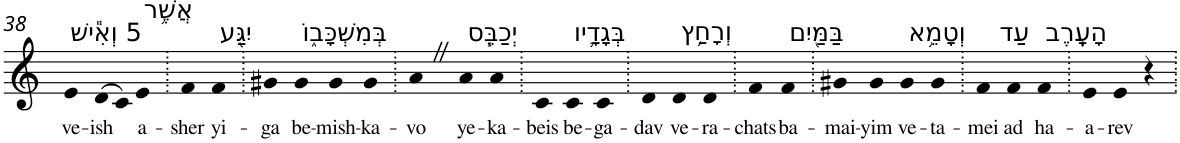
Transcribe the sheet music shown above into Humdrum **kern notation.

**kern	**text
*part1	*part1
*staff1	*staff1
*I"Piano	*
*I'Pno	*
!!LO:PB:g=z
*clefG2	*
*k[]	*
=38	=38
!LO:TX:a:t=5 וְאִ֕ישׁ	!
!	!LO:LY:b
4e	ve-
!	!LO:LY:b
(>8d	-ish
8c)	.
!LO:TX:a:t=אֲשֶׁ֥ר	!
!	!LO:LY:b
4e	a-
=39.	=39.
!	!LO:LY:b
4f	-sher
!LO:TX:a:t=יִגַּ֖ע	!
!	!LO:LY:b
4f	yi-
=40.	=40.
!	!LO:LY:b
4g#X	-ga
!LO:TX:a:t=בְּמִשְׁכָּב֑וֹ	!
!	!LO:LY:b
4g#	be-
!	!LO:LY:b
4g#	-mish-
!	!LO:LY:b
4g#	-ka-
=41.	=41.
!	!LO:LY:b
4aZ	-vo
!LO:TX:a:t=יְכַבֵּ֧ס	!
!	!LO:LY:b
4a	ye-
!	!LO:LY:b
4a	-ka-
=42.	=42.
!	!LO:LY:b
4c	-beis
!LO:TX:a:t=בְּגָדָ֛יו	!
!	!LO:LY:b
4c	be-
!	!LO:LY:b
4c	-ga-
=43.	=43.
!	!LO:LY:b
4d	-dav
!LO:TX:a:t=וְרָחַ֥ץ	!
!	!LO:LY:b
4d	ve-
!	!LO:LY:b
4d	-ra-
=44.	=44.
!	!LO:LY:b
4f	-chats
!LO:TX:a:t=בַּמַּ֖יִם	!
!	!LO:LY:b
4f	ba-
=45.	=45.
!	!LO:LY:b
4g#X	-mai-
!	!LO:LY:b
4g#	-yim
!LO:TX:a:t=וְטָמֵ֥א	!
!	!LO:LY:b
4g#	ve-
!	!LO:LY:b
4g#	-ta-
=46.	=46.
!	!LO:LY:b
4f	-mei
!LO:TX:a:t=עַד	!
!	!LO:LY:b
4f	ad
!LO:TX:a:t=הָעָֽרֶב	!
!	!LO:LY:b
4f	ha-
=47.	=47.
!	!LO:LY:b
4e	-a-
!	!LO:LY:b
4e	-rev
4r	.
=.	=.
*-	*-
